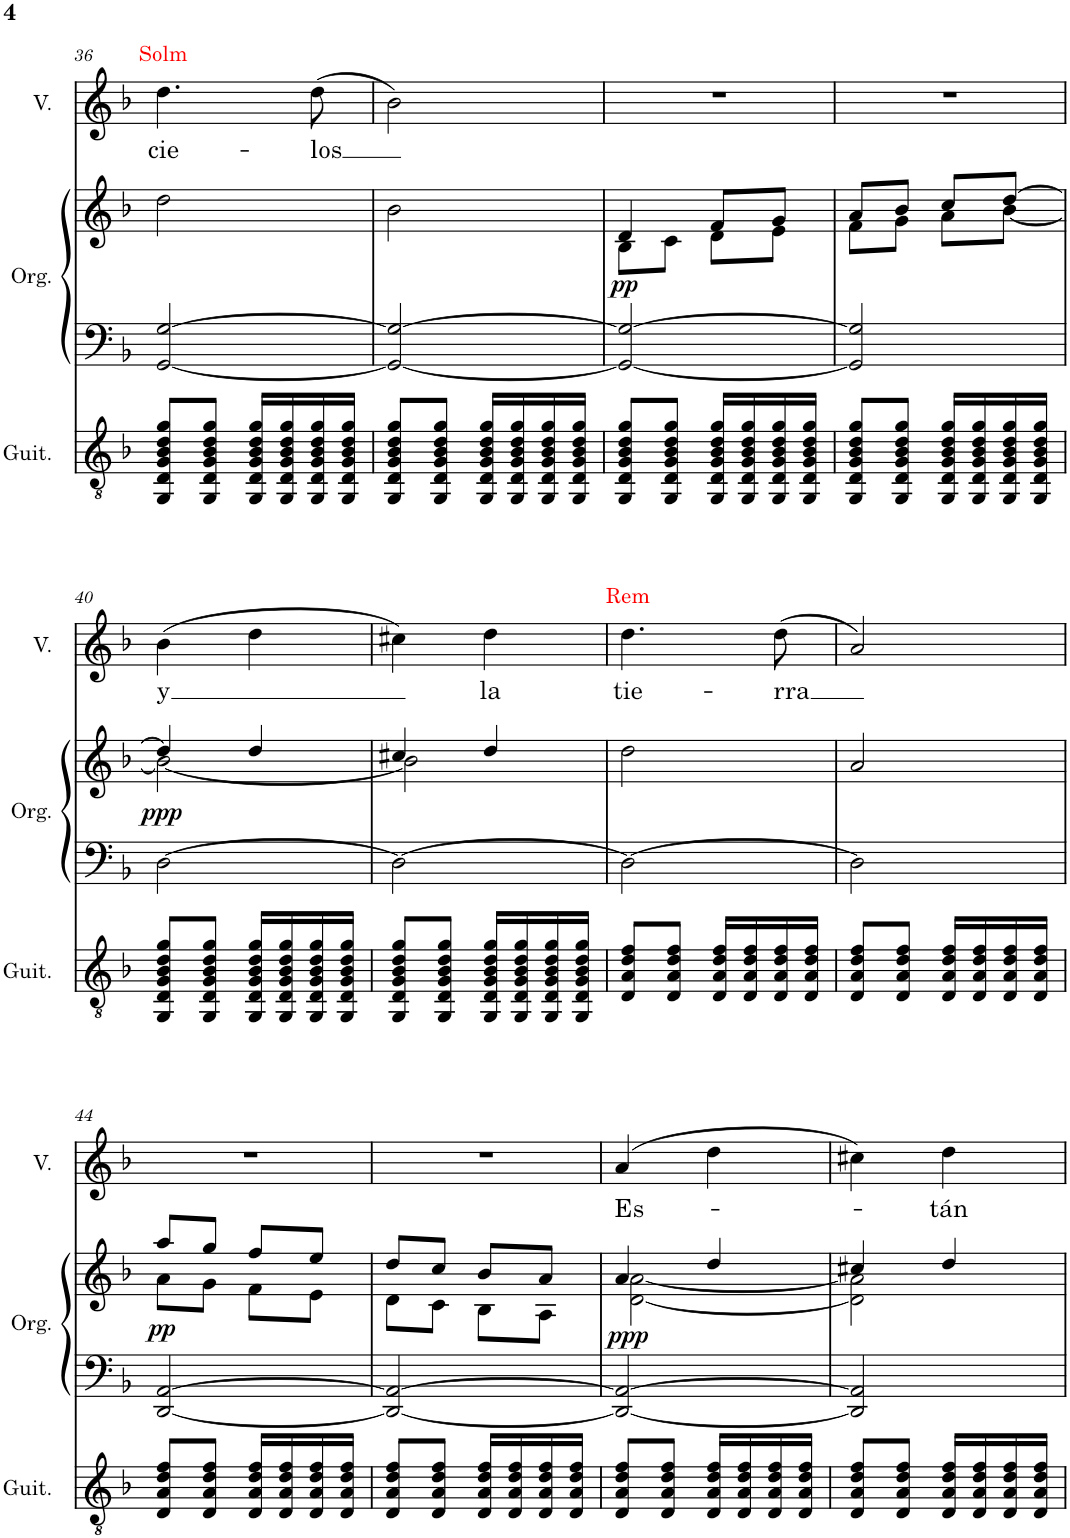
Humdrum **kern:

**kern	**kern	**kern	**dynam	**kern	**text	**text
*part3	*part2	*part2	*part2	*part1	*part1	*part1
*staff4	*staff3	*staff2	*staff2/3	*staff1	*staff1	*staff1
*I"Guitarra clásica	*I"Órgano	*	*	*I"Voz	*	*
*I'Guit.	*	*	*	*I'V.	*	*
!!LO:PB:g=z
*clefGv2	*clefF4	*clefG2	*	*clefG2	*	*
*k[b-]	*k[b-]	*k[b-]	*	*k[b-]	*	*
*M2/4	*M2/4	*M2/4	*	*M2/4	*	*
=36	=36	=36	=36	=36	=36	=36
!	!	!	!	!	!LO:LY:b	!LO:LY:a:color=#FF0000
8GG/ 8D/ 8G/ 8B-/ 8d/ 8g/L	[2GG/ [2G/	2dd\	.	4.dd\	cie-	Solm
8GG/ 8D/ 8G/ 8B-/ 8d/ 8g/J	.	.	.	.	.	.
16GG/ 16D/ 16G/ 16B-/ 16d/ 16g/LL	.	.	.	.	.	.
16GG/ 16D/ 16G/ 16B-/ 16d/ 16g/	.	.	.	.	.	.
!	!	!	!	!	!LO:LY:b	!
16GG/ 16D/ 16G/ 16B-/ 16d/ 16g/	.	.	.	(8dd\	-los	.
16GG/ 16D/ 16G/ 16B-/ 16d/ 16g/JJ	.	.	.	.	.	.
=37	=37	=37	=37	=37	=37	=37
8GG/ 8D/ 8G/ 8B-/ 8d/ 8g/L	2GG/_ 2G/_	2b-\	.	2b-\)	.	.
8GG/ 8D/ 8G/ 8B-/ 8d/ 8g/J	.	.	.	.	.	.
16GG/ 16D/ 16G/ 16B-/ 16d/ 16g/LL	.	.	.	.	.	.
16GG/ 16D/ 16G/ 16B-/ 16d/ 16g/	.	.	.	.	.	.
16GG/ 16D/ 16G/ 16B-/ 16d/ 16g/	.	.	.	.	.	.
16GG/ 16D/ 16G/ 16B-/ 16d/ 16g/JJ	.	.	.	.	.	.
=38	=38	=38	=38	=38	=38	=38
*	*	*^	*	*	*	*
!	!	!	!	!LO:DY:b	!	!	!
8GG/ 8D/ 8G/ 8B-/ 8d/ 8g/L	2GG/_ 2G/_	4d/	8B-\L	pp	2r	.	.
8GG/ 8D/ 8G/ 8B-/ 8d/ 8g/J	.	.	8c\J	.	.	.	.
16GG/ 16D/ 16G/ 16B-/ 16d/ 16g/LL	.	8f/L	8d\L	.	.	.	.
16GG/ 16D/ 16G/ 16B-/ 16d/ 16g/	.	.	.	.	.	.	.
16GG/ 16D/ 16G/ 16B-/ 16d/ 16g/	.	8g/J	8e\J	.	.	.	.
16GG/ 16D/ 16G/ 16B-/ 16d/ 16g/JJ	.	.	.	.	.	.	.
=39	=39	=39	=39	=39	=39	=39	=39
8GG/ 8D/ 8G/ 8B-/ 8d/ 8g/L	2GG/] 2G/]	8a/L	8f\L	.	2r	.	.
8GG/ 8D/ 8G/ 8B-/ 8d/ 8g/J	.	8b-/J	8g\J	.	.	.	.
16GG/ 16D/ 16G/ 16B-/ 16d/ 16g/LL	.	8cc/L	8a\L	.	.	.	.
16GG/ 16D/ 16G/ 16B-/ 16d/ 16g/	.	.	.	.	.	.	.
16GG/ 16D/ 16G/ 16B-/ 16d/ 16g/	.	[8dd/J	[8b-\J	.	.	.	.
16GG/ 16D/ 16G/ 16B-/ 16d/ 16g/JJ	.	.	.	.	.	.	.
!!LO:LB:g=z
=40	=40	=40	=40	=40	=40	=40	=40
!	!	!	!	!LO:DY:b	!	!LO:LY:b	!
8GG/ 8D/ 8G/ 8B-/ 8d/ 8g/L	[2D\	4dd/]	2b-\_	ppp	(4b-\	-y	.
8GG/ 8D/ 8G/ 8B-/ 8d/ 8g/J	.	.	.	.	.	.	.
16GG/ 16D/ 16G/ 16B-/ 16d/ 16g/LL	.	4dd/	.	.	4dd\	.	.
16GG/ 16D/ 16G/ 16B-/ 16d/ 16g/	.	.	.	.	.	.	.
16GG/ 16D/ 16G/ 16B-/ 16d/ 16g/	.	.	.	.	.	.	.
16GG/ 16D/ 16G/ 16B-/ 16d/ 16g/JJ	.	.	.	.	.	.	.
=41	=41	=41	=41	=41	=41	=41	=41
8GG/ 8D/ 8G/ 8B-/ 8d/ 8g/L	2D\_	4cc#X/	2b-\]	.	4cc#X\)	.	.
8GG/ 8D/ 8G/ 8B-/ 8d/ 8g/J	.	.	.	.	.	.	.
!	!	!	!	!	!	!LO:LY:b	!
16GG/ 16D/ 16G/ 16B-/ 16d/ 16g/LL	.	4dd/	.	.	4dd\	la	.
16GG/ 16D/ 16G/ 16B-/ 16d/ 16g/	.	.	.	.	.	.	.
16GG/ 16D/ 16G/ 16B-/ 16d/ 16g/	.	.	.	.	.	.	.
16GG/ 16D/ 16G/ 16B-/ 16d/ 16g/JJ	.	.	.	.	.	.	.
*	*	*v	*v	*	*	*	*
=42	=42	=42	=42	=42	=42	=42
!	!	!	!	!	!LO:LY:b	!LO:LY:a:color=#FF0000
8D/ 8A/ 8d/ 8f/L	2D\_	2dd\	.	4.dd\	tie-	Rem
8D/ 8A/ 8d/ 8f/J	.	.	.	.	.	.
16D/ 16A/ 16d/ 16f/LL	.	.	.	.	.	.
16D/ 16A/ 16d/ 16f/	.	.	.	.	.	.
!	!	!	!	!	!LO:LY:b	!
16D/ 16A/ 16d/ 16f/	.	.	.	(8dd\	-rra	.
16D/ 16A/ 16d/ 16f/JJ	.	.	.	.	.	.
=43	=43	=43	=43	=43	=43	=43
8D/ 8A/ 8d/ 8f/L	2D\]	2a/	.	2a/)	.	.
8D/ 8A/ 8d/ 8f/J	.	.	.	.	.	.
16D/ 16A/ 16d/ 16f/LL	.	.	.	.	.	.
16D/ 16A/ 16d/ 16f/	.	.	.	.	.	.
16D/ 16A/ 16d/ 16f/	.	.	.	.	.	.
16D/ 16A/ 16d/ 16f/JJ	.	.	.	.	.	.
!!LO:LB:g=z
=44	=44	=44	=44	=44	=44	=44
*	*	*^	*	*	*	*
!	!	!	!	!LO:DY:b	!	!	!
8D/ 8A/ 8d/ 8f/L	[2DD/ [2AA/	8aa/L	8a\L	pp	2r	.	.
8D/ 8A/ 8d/ 8f/J	.	8gg/J	8g\J	.	.	.	.
16D/ 16A/ 16d/ 16f/LL	.	8ff/L	8f\L	.	.	.	.
16D/ 16A/ 16d/ 16f/	.	.	.	.	.	.	.
16D/ 16A/ 16d/ 16f/	.	8ee/J	8e\J	.	.	.	.
16D/ 16A/ 16d/ 16f/JJ	.	.	.	.	.	.	.
=45	=45	=45	=45	=45	=45	=45	=45
8D/ 8A/ 8d/ 8f/L	2DD/_ 2AA/_	8dd/L	8d\L	.	2r	.	.
8D/ 8A/ 8d/ 8f/J	.	8cc/J	8c\J	.	.	.	.
16D/ 16A/ 16d/ 16f/LL	.	8b-/L	8B-\L	.	.	.	.
16D/ 16A/ 16d/ 16f/	.	.	.	.	.	.	.
16D/ 16A/ 16d/ 16f/	.	8a/J	8A\J	.	.	.	.
16D/ 16A/ 16d/ 16f/JJ	.	.	.	.	.	.	.
=46	=46	=46	=46	=46	=46	=46	=46
!	!	!	!	!LO:DY:b	!	!LO:LY:b	!
8D/ 8A/ 8d/ 8f/L	2DD/_ 2AA/_	4a/	[2d\ [2a\	ppp	(4a/	-Es-	.
8D/ 8A/ 8d/ 8f/J	.	.	.	.	.	.	.
16D/ 16A/ 16d/ 16f/LL	.	4dd/	.	.	4dd\	.	.
16D/ 16A/ 16d/ 16f/	.	.	.	.	.	.	.
16D/ 16A/ 16d/ 16f/	.	.	.	.	.	.	.
16D/ 16A/ 16d/ 16f/JJ	.	.	.	.	.	.	.
=47	=47	=47	=47	=47	=47	=47	=47
8D/ 8A/ 8d/ 8f/L	2DD/] 2AA/]	4cc#X/	2d\] 2a\]	.	4cc#X\)	.	.
8D/ 8A/ 8d/ 8f/J	.	.	.	.	.	.	.
!	!	!	!	!	!	!LO:LY:b	!
16D/ 16A/ 16d/ 16f/LL	.	4dd/	.	.	4dd\	-tán	.
16D/ 16A/ 16d/ 16f/	.	.	.	.	.	.	.
16D/ 16A/ 16d/ 16f/	.	.	.	.	.	.	.
16D/ 16A/ 16d/ 16f/JJ	.	.	.	.	.	.	.
*	*	*v	*v	*	*	*	*
=	=	=	=	=	=	=
*-	*-	*-	*-	*-	*-	*-
